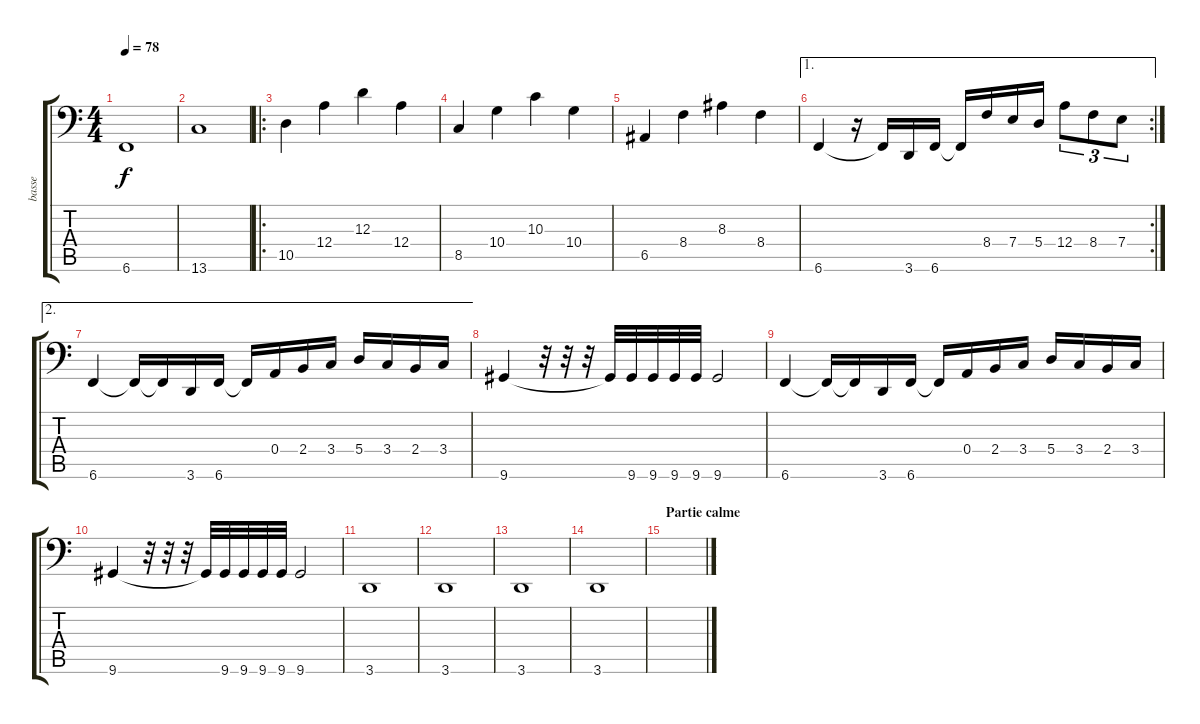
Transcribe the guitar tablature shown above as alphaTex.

\track ("basse" "basse") {instrument electricbassfinger}
\staff {score tabs}
\tuning (C3 G2 D2 A1 E1 B0) {hide}
\ts (4 4)
\tempo 78
\clef f4
\ks c
6.6.1{dy f} |
13.6.1 |
\ro
10.5.4 12.4.4 12.3.4 12.4.4 |
8.5.4 10.4.4 10.3.4 10.4.4 |
6.5.4 8.4.4 8.3.4 8.4.4 |
\ae 1
\rc 2
6.6.4 r.16 6.6{t}.16 3.6.16 6.6.16 6.6{t}.16 8.4.16 7.4.16 5.4.16 12.4.8{tu (3 2)} 8.4.8{tu (3 2)} 7.4.8{tu (3 2)} |
\ae 2
6.6.4 6.6{t}.16 6.6{t}.16 3.6.16 6.6.16 6.6{t}.16 0.4.16 2.4.16 3.4.16 5.4.16 3.4.16 2.4.16 3.4.16 |
9.6.4 r.32 r.32 r.32 9.6{t}.32 9.6.32 9.6.32 9.6.32 9.6.32 9.6.2 |
6.6.4 6.6{t}.16 6.6{t}.16 3.6.16 6.6.16 6.6{t}.16 0.4.16 2.4.16 3.4.16 5.4.16 3.4.16 2.4.16 3.4.16 |
9.6.4 r.32 r.32 r.32 9.6{t}.32 9.6.32 9.6.32 9.6.32 9.6.32 9.6.2 |
3.6.1 |
3.6.1 |
3.6.1 |
3.6.1 |
\section ("" "Partie calme")
